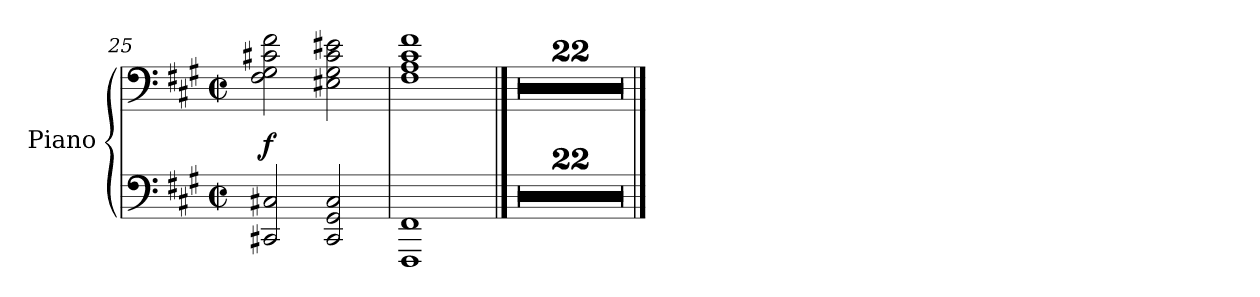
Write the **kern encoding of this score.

**kern	**kern	**dynam
*part1	*part1	*part1
*staff2	*staff1	*staff1/2
*I"Piano	*	*
*I'Pia.	*	*
*clefF4	*clefF4	*
*k[f#c#g#]	*k[f#c#g#]	*
*M2/2	*M2/2	*
*met(c|)	*met(c|)	*
=25	=25	=25
!	!	!LO:DY:a=2
2CC#X/ 2C#X/	2F#\ 2G#\ 2c#X\ 2f#\	f
2CC#/ 2GG#/ 2C#/	2E#X\ 2G#\ 2c#\ 2e#X\	.
=26	=26	=26
1FFF# 1FF#	1F# 1A 1c# 1f#	.
==27	==27	==27
1r	1r	.
=28	=28	=28
1r	1r	.
=29	=29	=29
1r	1r	.
=30	=30	=30
1r	1r	.
=31	=31	=31
1r	1r	.
!!LO:LB:g=z
=32	=32	=32
1r	1r	.
=33	=33	=33
1r	1r	.
=34	=34	=34
1r	1r	.
=35	=35	=35
1r	1r	.
=36	=36	=36
1r	1r	.
=37	=37	=37
1r	1r	.
=38	=38	=38
1r	1r	.
=39	=39	=39
1r	1r	.
=40	=40	=40
1r	1r	.
=41	=41	=41
1r	1r	.
=42	=42	=42
1r	1r	.
=43	=43	=43
1r	1r	.
=44	=44	=44
1r	1r	.
=45	=45	=45
1r	1r	.
=46	=46	=46
1r	1r	.
=47	=47	=47
1r	1r	.
=48	=48	=48
1r	1r	.
==	==	==
*-	*-	*-
